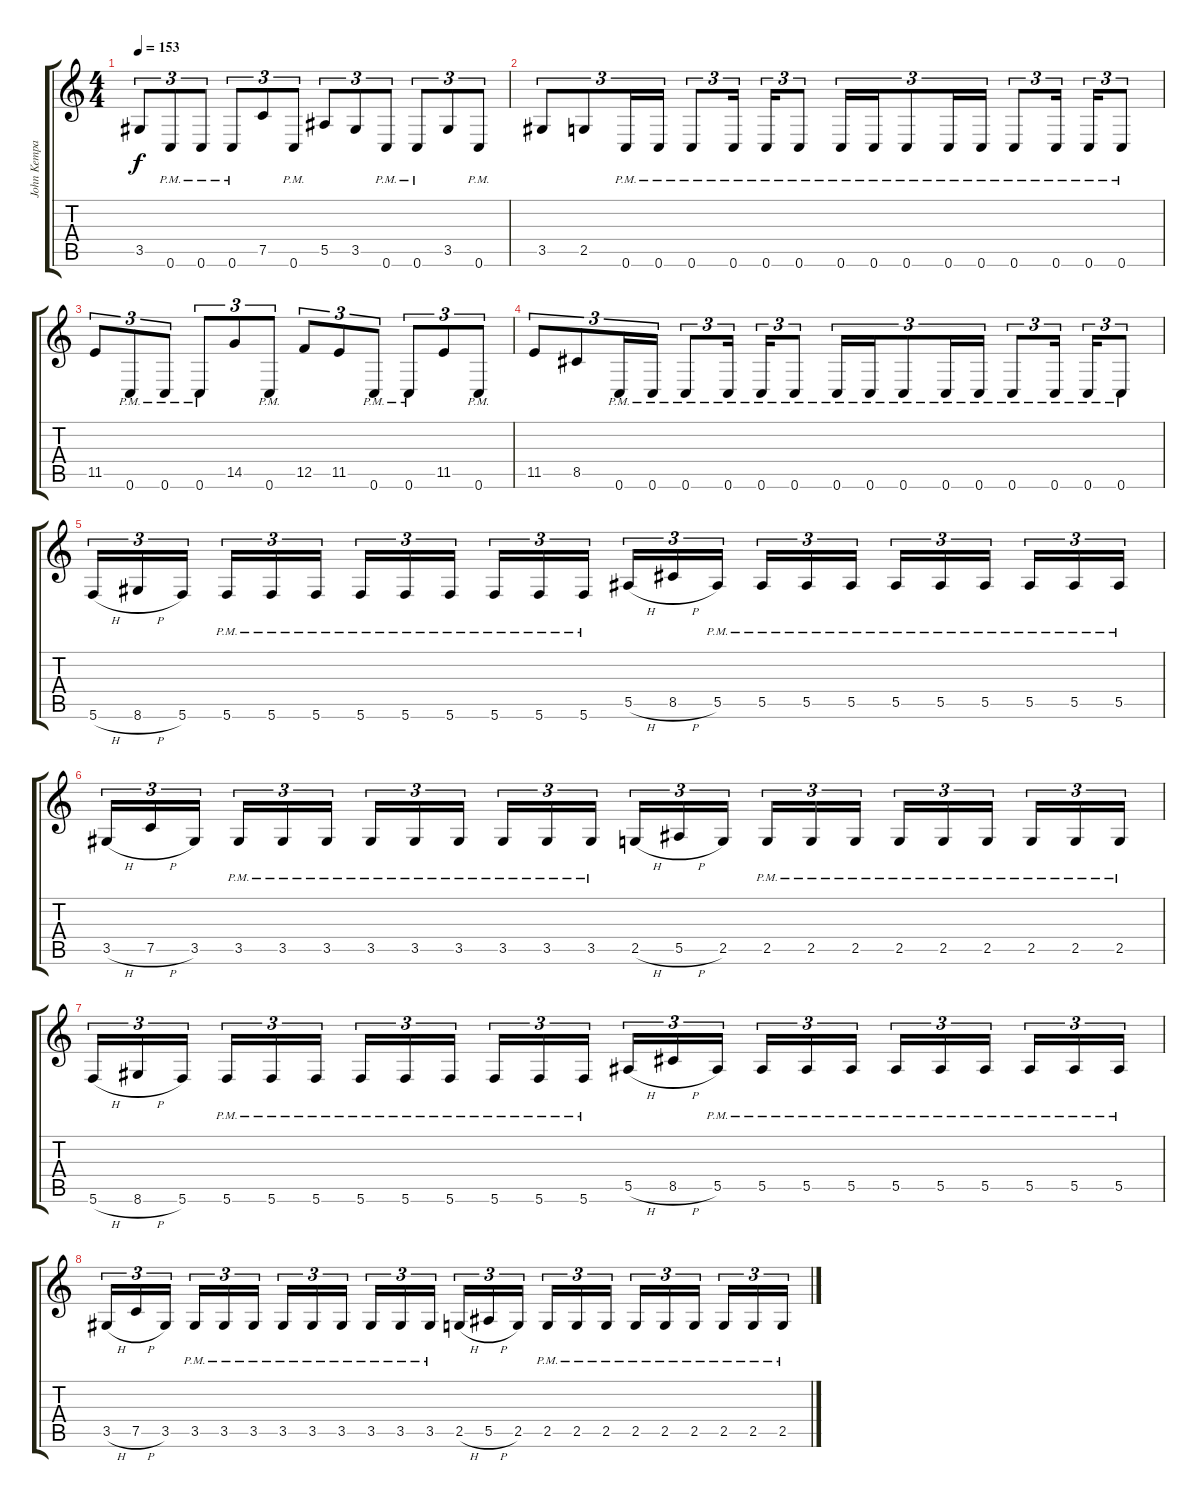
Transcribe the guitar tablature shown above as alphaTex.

\track ("John Kempainen (Rhythm Guitar)" "John Kempa") {instrument distortionguitar}
\staff {score tabs}
\tuning (C4 G3 Eb3 Bb2 F2 C2) {hide}
\ts (4 4)
\tempo 153
\clef g2
\ks c
3.5.8{tu (3 2) dy f} 0.6{pm}.8{tu (3 2)} 0.6{pm}.8{tu (3 2)} 0.6{pm}.8{tu (3 2)} 7.5.8{tu (3 2)} 0.6{pm}.8{tu (3 2)} 5.5.8{tu (3 2)} 3.5.8{tu (3 2)} 0.6{pm}.8{tu (3 2)} 0.6{pm}.8{tu (3 2)} 3.5.8{tu (3 2)} 0.6{pm}.8{tu (3 2)} |
3.5.8{tu (3 2)} 2.5.8{tu (3 2)} 0.6{pm}.16{tu (3 2)} 0.6{pm}.16{tu (3 2)} 0.6{pm}.8{tu (3 2)} 0.6{pm}.16{tu (3 2)} 0.6{pm}.16{tu (3 2)} 0.6{pm}.8{tu (3 2)} 0.6{pm}.16{tu (3 2)} 0.6{pm}.16{tu (3 2)} 0.6{pm}.8{tu (3 2)} 0.6{pm}.16{tu (3 2)} 0.6{pm}.16{tu (3 2)} 0.6{pm}.8{tu (3 2)} 0.6{pm}.16{tu (3 2)} 0.6{pm}.16{tu (3 2)} 0.6{pm}.8{tu (3 2)} |
11.5.8{tu (3 2)} 0.6{pm}.8{tu (3 2)} 0.6{pm}.8{tu (3 2)} 0.6{pm}.8{tu (3 2)} 14.5.8{tu (3 2)} 0.6{pm}.8{tu (3 2)} 12.5.8{tu (3 2)} 11.5.8{tu (3 2)} 0.6{pm}.8{tu (3 2)} 0.6{pm}.8{tu (3 2)} 11.5.8{tu (3 2)} 0.6{pm}.8{tu (3 2)} |
11.5.8{tu (3 2)} 8.5.8{tu (3 2)} 0.6{pm}.16{tu (3 2)} 0.6{pm}.16{tu (3 2)} 0.6{pm}.8{tu (3 2)} 0.6{pm}.16{tu (3 2)} 0.6{pm}.16{tu (3 2)} 0.6{pm}.8{tu (3 2)} 0.6{pm}.16{tu (3 2)} 0.6{pm}.16{tu (3 2)} 0.6{pm}.8{tu (3 2)} 0.6{pm}.16{tu (3 2)} 0.6{pm}.16{tu (3 2)} 0.6{pm}.8{tu (3 2)} 0.6{pm}.16{tu (3 2)} 0.6{pm}.16{tu (3 2)} 0.6{pm}.8{tu (3 2)} |
5.6{h}.16{tu (3 2)} 8.6{h}.16{tu (3 2)} 5.6.16{tu (3 2)} 5.6{pm}.16{tu (3 2)} 5.6{pm}.16{tu (3 2)} 5.6{pm}.16{tu (3 2)} 5.6{pm}.16{tu (3 2)} 5.6{pm}.16{tu (3 2)} 5.6{pm}.16{tu (3 2)} 5.6{pm}.16{tu (3 2)} 5.6{pm}.16{tu (3 2)} 5.6{pm}.16{tu (3 2)} 5.5{h}.16{tu (3 2)} 8.5{h}.16{tu (3 2)} 5.5{pm}.16{tu (3 2)} 5.5{pm}.16{tu (3 2)} 5.5{pm}.16{tu (3 2)} 5.5{pm}.16{tu (3 2)} 5.5{pm}.16{tu (3 2)} 5.5{pm}.16{tu (3 2)} 5.5{pm}.16{tu (3 2)} 5.5{pm}.16{tu (3 2)} 5.5{pm}.16{tu (3 2)} 5.5{pm}.16{tu (3 2)} |
3.5{h}.16{tu (3 2)} 7.5{h}.16{tu (3 2)} 3.5.16{tu (3 2)} 3.5{pm}.16{tu (3 2)} 3.5{pm}.16{tu (3 2)} 3.5{pm}.16{tu (3 2)} 3.5{pm}.16{tu (3 2)} 3.5{pm}.16{tu (3 2)} 3.5{pm}.16{tu (3 2)} 3.5{pm}.16{tu (3 2)} 3.5{pm}.16{tu (3 2)} 3.5{pm}.16{tu (3 2)} 2.5{h}.16{tu (3 2)} 5.5{h}.16{tu (3 2)} 2.5.16{tu (3 2)} 2.5{pm}.16{tu (3 2)} 2.5{pm}.16{tu (3 2)} 2.5{pm}.16{tu (3 2)} 2.5{pm}.16{tu (3 2)} 2.5{pm}.16{tu (3 2)} 2.5{pm}.16{tu (3 2)} 2.5{pm}.16{tu (3 2)} 2.5{pm}.16{tu (3 2)} 2.5{pm}.16{tu (3 2)} |
5.6{h}.16{tu (3 2)} 8.6{h}.16{tu (3 2)} 5.6.16{tu (3 2)} 5.6{pm}.16{tu (3 2)} 5.6{pm}.16{tu (3 2)} 5.6{pm}.16{tu (3 2)} 5.6{pm}.16{tu (3 2)} 5.6{pm}.16{tu (3 2)} 5.6{pm}.16{tu (3 2)} 5.6{pm}.16{tu (3 2)} 5.6{pm}.16{tu (3 2)} 5.6{pm}.16{tu (3 2)} 5.5{h}.16{tu (3 2)} 8.5{h}.16{tu (3 2)} 5.5{pm}.16{tu (3 2)} 5.5{pm}.16{tu (3 2)} 5.5{pm}.16{tu (3 2)} 5.5{pm}.16{tu (3 2)} 5.5{pm}.16{tu (3 2)} 5.5{pm}.16{tu (3 2)} 5.5{pm}.16{tu (3 2)} 5.5{pm}.16{tu (3 2)} 5.5{pm}.16{tu (3 2)} 5.5{pm}.16{tu (3 2)} |
3.5{h}.16{tu (3 2)} 7.5{h}.16{tu (3 2)} 3.5.16{tu (3 2)} 3.5{pm}.16{tu (3 2)} 3.5{pm}.16{tu (3 2)} 3.5{pm}.16{tu (3 2)} 3.5{pm}.16{tu (3 2)} 3.5{pm}.16{tu (3 2)} 3.5{pm}.16{tu (3 2)} 3.5{pm}.16{tu (3 2)} 3.5{pm}.16{tu (3 2)} 3.5{pm}.16{tu (3 2)} 2.5{h}.16{tu (3 2)} 5.5{h}.16{tu (3 2)} 2.5.16{tu (3 2)} 2.5{pm}.16{tu (3 2)} 2.5{pm}.16{tu (3 2)} 2.5{pm}.16{tu (3 2)} 2.5{pm}.16{tu (3 2)} 2.5{pm}.16{tu (3 2)} 2.5{pm}.16{tu (3 2)} 2.5{pm}.16{tu (3 2)} 2.5{pm}.16{tu (3 2)} 2.5{pm}.16{tu (3 2)}
